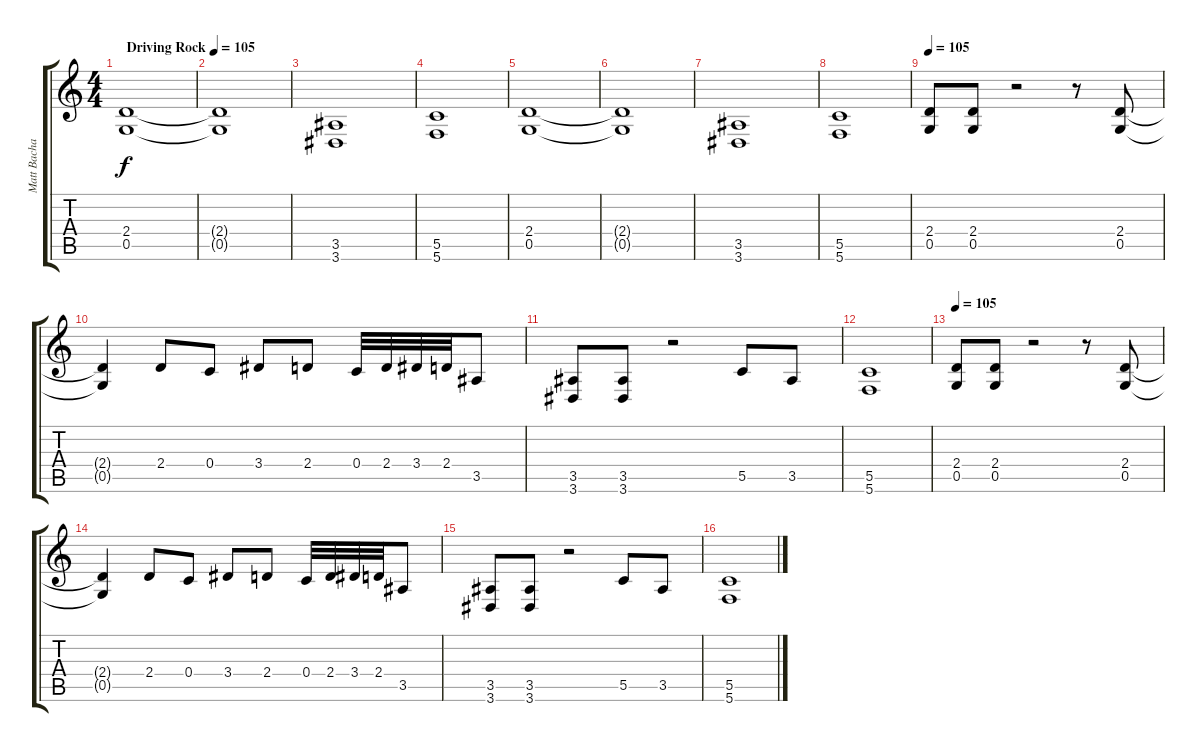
\track ("Matt Bachand" "Matt Bacha") {instrument distortionguitar}
\staff {score tabs}
\tuning (D4 A3 F3 C3 G2 C2) {hide}
\ts (4 4)
\tempo (105 "Driving Rock")
\clef g2
\ks c
(2.4 0.5).1{dy f balance 8 instrument distortionguitar} |
(2.4{t} 0.5{t}).1 |
(3.5 3.6).1 |
(5.5 5.6).1 |
(2.4 0.5).1 |
(2.4{t} 0.5{t}).1 |
(3.5 3.6).1 |
(5.5 5.6).1 |
\tempo 105
(2.4 0.5).8 (2.4 0.5).8 r.2 r.8 (2.4 0.5).8 |
(2.4{t} 0.5{t}).4 2.4.8 0.4.8 3.4.8 2.4.8 0.4.32 2.4.32 3.4.32 2.4.32 3.5.8 |
(3.5 3.6).8 (3.5 3.6).8 r.2 5.5.8 3.5.8 |
(5.5 5.6).1 |
\tempo 105
(2.4 0.5).8 (2.4 0.5).8 r.2 r.8 (2.4 0.5).8 |
(2.4{t} 0.5{t}).4 2.4.8 0.4.8 3.4.8 2.4.8 0.4.32 2.4.32 3.4.32 2.4.32 3.5.8 |
(3.5 3.6).8 (3.5 3.6).8 r.2 5.5.8 3.5.8 |
(5.5 5.6).1
